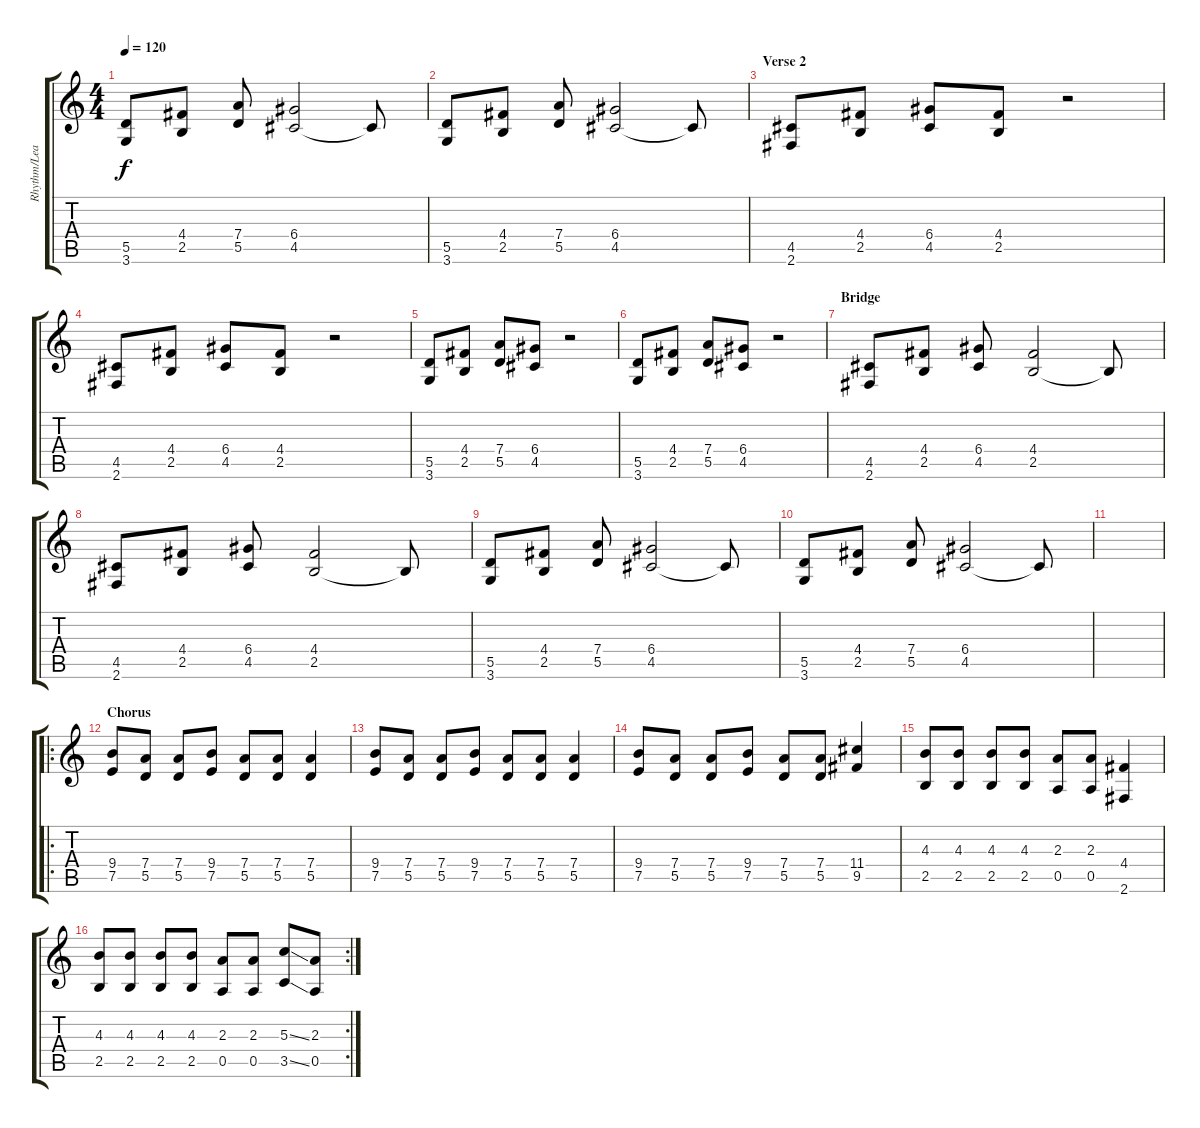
\track ("Rhythm/Lead" "Rhythm/Lea") {instrument distortionguitar}
\staff {score tabs}
\tuning (E4 B3 G3 D3 A2 E2) {hide}
\ts (4 4)
\tempo 120
\clef g2
\ks c
(5.5 3.6).8{dy f} (4.4 2.5).8 (7.4 5.5).8 (6.4 4.5).2 4.5{t}.8 |
(5.5 3.6).8 (4.4 2.5).8 (7.4 5.5).8 (6.4 4.5).2 4.5{t}.8 |
\section ("" "Verse 2")
(4.5 2.6).8 (4.4 2.5).8 (6.4 4.5).8 (4.4 2.5).8 r.2 |
(4.5 2.6).8 (4.4 2.5).8 (6.4 4.5).8 (4.4 2.5).8 r.2 |
(5.5 3.6).8 (4.4 2.5).8 (7.4 5.5).8 (6.4 4.5).8 r.2 |
(5.5 3.6).8 (4.4 2.5).8 (7.4 5.5).8 (6.4 4.5).8 r.2 |
\section ("" "Bridge")
(4.5 2.6).8 (4.4 2.5).8 (6.4 4.5).8 (4.4 2.5).2 2.5{t}.8 |
(4.5 2.6).8 (4.4 2.5).8 (6.4 4.5).8 (4.4 2.5).2 2.5{t}.8 |
(5.5 3.6).8 (4.4 2.5).8 (7.4 5.5).8 (6.4 4.5).2 4.5{t}.8 |
(5.5 3.6).8 (4.4 2.5).8 (7.4 5.5).8 (6.4 4.5).2 4.5{t}.8 |
|
\ro
\section ("" "Chorus")
(9.4 7.5).8 (7.4 5.5).8 (7.4 5.5).8 (9.4 7.5).8 (7.4 5.5).8 (7.4 5.5).8 (7.4 5.5).4 |
(9.4 7.5).8 (7.4 5.5).8 (7.4 5.5).8 (9.4 7.5).8 (7.4 5.5).8 (7.4 5.5).8 (7.4 5.5).4 |
(9.4 7.5).8 (7.4 5.5).8 (7.4 5.5).8 (9.4 7.5).8 (7.4 5.5).8 (7.4 5.5).8 (11.4 9.5).4 |
(4.3 2.5).8 (4.3 2.5).8 (4.3 2.5).8 (4.3 2.5).8 (2.3 0.5).8 (2.3 0.5).8 (4.4 2.6).4 |
\rc 2
(4.3 2.5).8 (4.3 2.5).8 (4.3 2.5).8 (4.3 2.5).8 (2.3 0.5).8 (2.3 0.5).8 (5.3{ss} 3.5{ss}).8 (2.3 0.5).8
